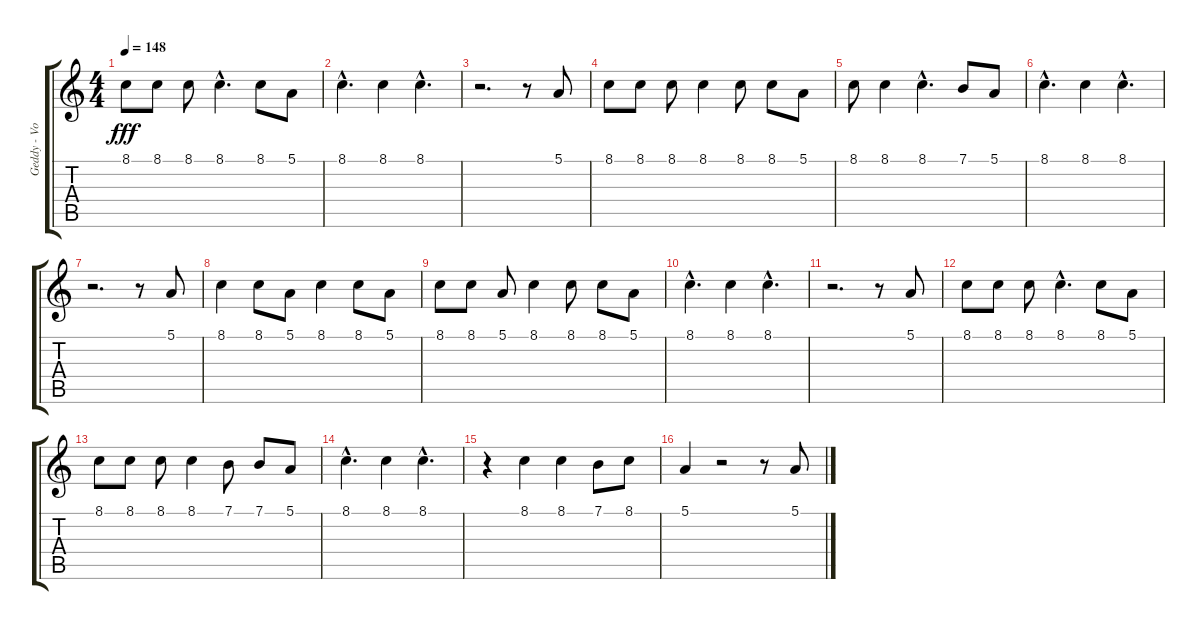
\track ("Geddy - Voz(refrão)" "Geddy - Vo") {instrument stringensemble1}
\staff {score tabs}
\tuning (E4 B3 G3 D3 A2 E2) {hide}
\ts (4 4)
\tempo 148
\clef g2
\ks c
8.1.8{dy fff} 8.1.8 8.1.8 8.1{hac}.4{d} 8.1.8 5.1.8 |
8.1{hac}.4{d} 8.1.4 8.1{hac}.4{d} |
r.2{d} r.8 5.1.8 |
8.1.8 8.1.8 8.1.8 8.1.4 8.1.8 8.1.8 5.1.8 |
8.1.8 8.1.4 8.1{hac}.4{d} 7.1.8 5.1.8 |
8.1{hac}.4{d} 8.1.4 8.1{hac}.4{d} |
r.2{d} r.8 5.1.8 |
8.1.4 8.1.8 5.1.8 8.1.4 8.1.8 5.1.8 |
8.1.8 8.1.8 5.1.8 8.1.4 8.1.8 8.1.8 5.1.8 |
8.1{hac}.4{d} 8.1.4 8.1{hac}.4{d} |
r.2{d} r.8 5.1.8 |
8.1.8 8.1.8 8.1.8 8.1{hac}.4{d} 8.1.8 5.1.8 |
8.1.8 8.1.8 8.1.8 8.1.4 7.1.8 7.1.8 5.1.8 |
8.1{hac}.4{d} 8.1.4 8.1{hac}.4{d} |
r.4 8.1.4 8.1.4 7.1.8 8.1.8 |
5.1.4 r.2 r.8 5.1.8
